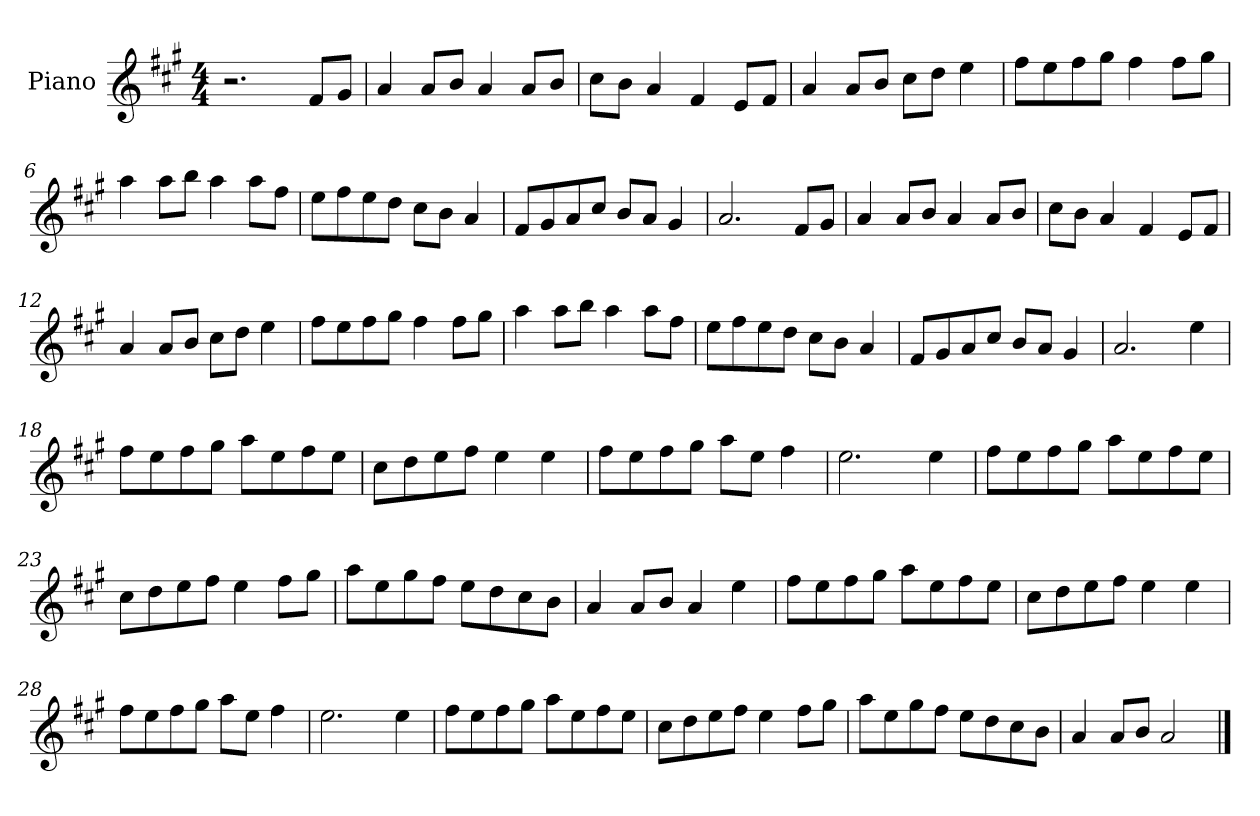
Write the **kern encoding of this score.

**kern
*part1
*staff1
*I"Piano
*I'Pno
*clefG2
*k[f#c#g#]
*M4/4
=1
2.r
8f#/L
8g#/J
=2
4a/
8a/L
8b/J
4a/
8a/L
8b/J
=3
8cc#\L
8b\J
4a/
4f#/
8e/L
8f#/J
=4
4a/
8a/L
8b/J
8cc#\L
8dd\J
4ee\
=5
8ff#\L
8ee\
8ff#\
8gg#\J
4ff#\
8ff#\L
8gg#\J
=6
4aa\
8aa\L
8bb\J
4aa\
8aa\L
8ff#\J
=7
8ee\L
8ff#\
8ee\
8dd\J
8cc#\L
8b\J
4a/
=8
8f#/L
8g#/
8a/
8cc#/J
8b/L
8a/J
4g#/
=9
2.a/
8f#/L
8g#/J
=10
4a/
8a/L
8b/J
4a/
8a/L
8b/J
=11
8cc#\L
8b\J
4a/
4f#/
8e/L
8f#/J
=12
4a/
8a/L
8b/J
8cc#\L
8dd\J
4ee\
=13
8ff#\L
8ee\
8ff#\
8gg#\J
4ff#\
8ff#\L
8gg#\J
=14
4aa\
8aa\L
8bb\J
4aa\
8aa\L
8ff#\J
=15
8ee\L
8ff#\
8ee\
8dd\J
8cc#\L
8b\J
4a/
=16
8f#/L
8g#/
8a/
8cc#/J
8b/L
8a/J
4g#/
=17
2.a/
4ee\
=18
8ff#\L
8ee\
8ff#\
8gg#\J
8aa\L
8ee\
8ff#\
8ee\J
=19
8cc#\L
8dd\
8ee\
8ff#\J
4ee\
4ee\
=20
8ff#\L
8ee\
8ff#\
8gg#\J
8aa\L
8ee\J
4ff#\
=21
2.ee\
4ee\
=22
8ff#\L
8ee\
8ff#\
8gg#\J
8aa\L
8ee\
8ff#\
8ee\J
=23
8cc#\L
8dd\
8ee\
8ff#\J
4ee\
8ff#\L
8gg#\J
=24
8aa\L
8ee\
8gg#\
8ff#\J
8ee\L
8dd\
8cc#\
8b\J
=25
4a/
8a/L
8b/J
4a/
4ee\
=26
8ff#\L
8ee\
8ff#\
8gg#\J
8aa\L
8ee\
8ff#\
8ee\J
=27
8cc#\L
8dd\
8ee\
8ff#\J
4ee\
4ee\
=28
8ff#\L
8ee\
8ff#\
8gg#\J
8aa\L
8ee\J
4ff#\
=29
2.ee\
4ee\
=30
8ff#\L
8ee\
8ff#\
8gg#\J
8aa\L
8ee\
8ff#\
8ee\J
=31
8cc#\L
8dd\
8ee\
8ff#\J
4ee\
8ff#\L
8gg#\J
=32
8aa\L
8ee\
8gg#\
8ff#\J
8ee\L
8dd\
8cc#\
8b\J
=33
4a/
8a/L
8b/J
2a/
==
*-
